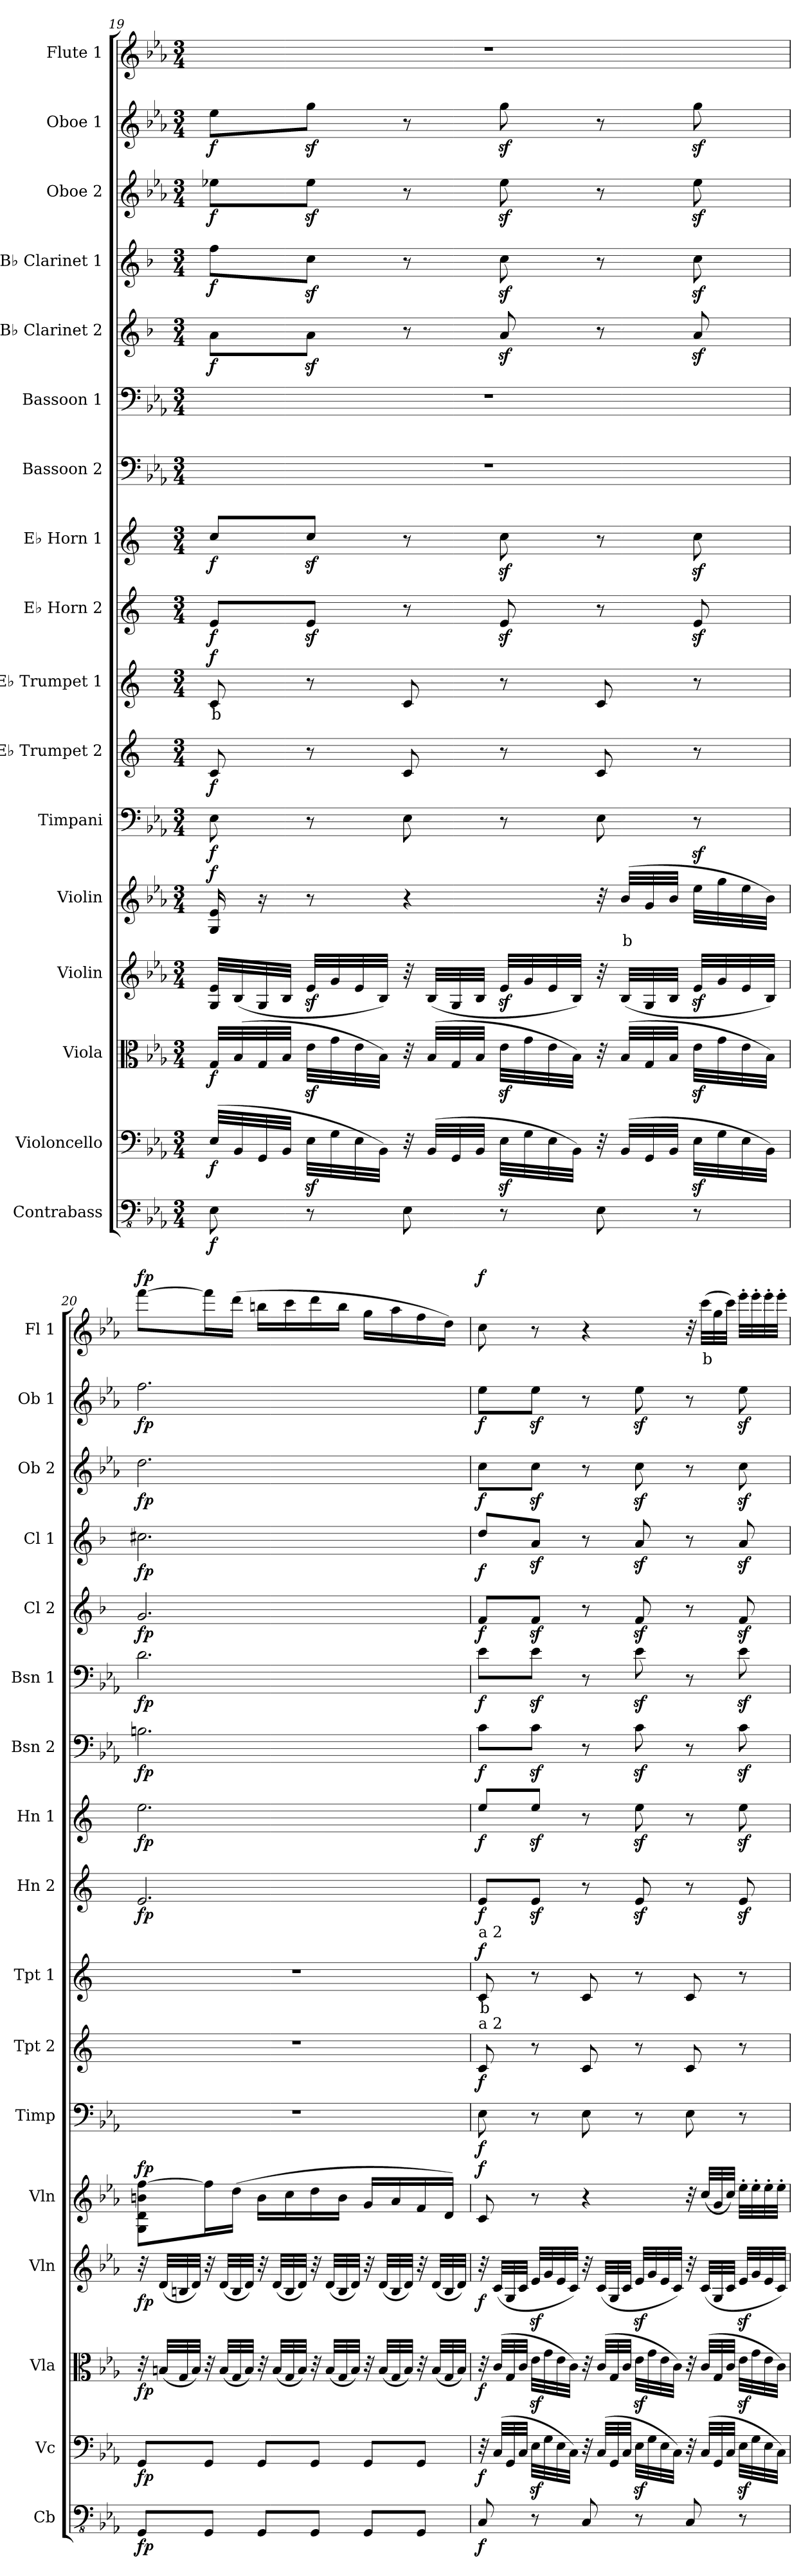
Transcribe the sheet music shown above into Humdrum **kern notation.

**kern	**dynam	**kern	**dynam	**kern	**dynam	**kern	**dynam	**kern	**text	**dynam	**kern	**dynam	**kern	**dynam	**kern	**text	**dynam	**kern	**dynam	**kern	**dynam	**kern	**dynam	**kern	**dynam	**kern	**dynam	**kern	**dynam	**kern	**dynam	**kern	**dynam	**kern	**text	**dynam
*part17	*part17	*part16	*part16	*part15	*part15	*part14	*part14	*part13	*part13	*part13	*part12	*part12	*part11	*part11	*part10	*part10	*part10	*part9	*part9	*part8	*part8	*part7	*part7	*part6	*part6	*part5	*part5	*part4	*part4	*part3	*part3	*part2	*part2	*part1	*part1	*part1
*staff17	*staff17	*staff16	*staff16	*staff15	*staff15	*staff14	*staff14	*staff13	*staff13	*staff13	*staff12	*staff12	*staff11	*staff11	*staff10	*staff10	*staff10	*staff9	*staff9	*staff8	*staff8	*staff7	*staff7	*staff6	*staff6	*staff5	*staff5	*staff4	*staff4	*staff3	*staff3	*staff2	*staff2	*staff1	*staff1	*staff1
*I"Contrabass	*	*I"Violoncello	*	*I"Viola	*	*I"Violin	*	*I"Violin	*	*	*I"Timpani	*	*I"E♭ Trumpet 2	*	*I"E♭ Trumpet 1	*	*	*I"E♭ Horn 2	*	*I"E♭ Horn 1	*	*I"Bassoon 2	*	*I"Bassoon 1	*	*I"B♭ Clarinet 2	*	*I"B♭ Clarinet 1	*	*I"Oboe 2	*	*I"Oboe 1	*	*I"Flute 1	*	*
*I'Cb	*	*I'Vc	*	*I'Vla	*	*I'Vln	*	*I'Vln	*	*	*I'Timp	*	*I'Tpt 2	*	*I'Tpt 1	*	*	*I'Hn 2	*	*I'Hn 1	*	*I'Bsn 2	*	*I'Bsn 1	*	*I'Cl 2	*	*I'Cl 1	*	*I'Ob 2	*	*I'Ob 1	*	*I'Fl 1	*	*
!!LO:PB:g=z
*clefFv4	*	*clefF4	*	*clefC3	*	*clefG2	*	*clefG2	*	*	*clefF4	*	*clefG2	*	*clefG2	*	*	*clefG2	*	*clefG2	*	*clefF4	*	*clefF4	*	*clefG2	*	*clefG2	*	*clefG2	*	*clefG2	*	*clefG2	*	*
*	*	*	*	*	*	*	*	*	*	*	*	*	*ITrd-2c-3	*	*ITrd-2c-3	*	*	*ITrd5c9	*	*ITrd5c9	*	*	*	*	*	*ITrd1c2	*	*ITrd1c2	*	*	*	*	*	*	*	*
*k[b-e-a-]	*	*k[b-e-a-]	*	*k[b-e-a-]	*	*k[b-e-a-]	*	*k[b-e-a-]	*	*	*k[b-e-a-]	*	*k[b-e-a-]	*	*k[b-e-a-]	*	*	*k[b-e-a-]	*	*k[b-e-a-]	*	*k[b-e-a-]	*	*k[b-e-a-]	*	*k[b-e-a-]	*	*k[b-e-a-]	*	*k[b-e-a-]	*	*k[b-e-a-]	*	*k[b-e-a-]	*	*
*M3/4	*	*M3/4	*	*M3/4	*	*M3/4	*	*M3/4	*	*	*M3/4	*	*M3/4	*	*M3/4	*	*	*M3/4	*	*M3/4	*	*M3/4	*	*M3/4	*	*M3/4	*	*M3/4	*	*M3/4	*	*M3/4	*	*M3/4	*	*
=19	=19	=19	=19	=19	=19	=19	=19	=19	=19	=19	=19	=19	=19	=19	=19	=19	=19	=19	=19	=19	=19	=19	=19	=19	=19	=19	=19	=19	=19	=19	=19	=19	=19	=19	=19	=19
!	!LO:DY:b	!	!LO:DY:b	!	!LO:DY:b	!	!	!	!	!LO:DY:b	!	!LO:DY:b	!	!LO:DY:b	!	!LO:LY:b:color=#FF0000	!LO:DY:b	!	!LO:DY:b	!	!LO:DY:b	!	!	!	!	!	!LO:DY:b	!	!LO:DY:b	!	!LO:DY:b	!	!LO:DY:b	!	!	!
8EE-\	f	(>32E-/LLL	f	32G/LLL	f	32G/ 32e-/LLL	.	16G/ 16e-/	.	f	8E-\	f	8e-/	f	8e-/	b	f	8G/L	f	8e-/L	f	2.r	.	2.r	.	8g\L	f	8ee-\L	f	8ee-X\L	f	8ee-\L	f	2.r	.	.
.	.	32BB-/	.	(>32B-/	.	(<32B-/	.	.	.	.	.	.	.	.	.	.	.	.	.	.	.	.	.	.	.	.	.	.	.	.	.	.	.	.	.	.
.	.	32GG/	.	32G/	.	32G/	.	16r	.	.	.	.	.	.	.	.	.	.	.	.	.	.	.	.	.	.	.	.	.	.	.	.	.	.	.	.
.	.	32BB-/JJJ	.	32B-/JJJ	.	32B-/JJJ	.	.	.	.	.	.	.	.	.	.	.	.	.	.	.	.	.	.	.	.	.	.	.	.	.	.	.	.	.	.
8r	.	32E-z<\LLL	.	32e-z<\LLL	.	32e-z</LLL	.	8r	.	.	8r	.	8r	.	8r	.	.	8Gz</J	.	8e-z</J	.	.	.	.	.	8gz<\J	.	8b-z<\J	.	8ee-z<\J	.	8ggz<\J	.	.	.	.
.	.	32G\	.	32g\	.	32g/	.	.	.	.	.	.	.	.	.	.	.	.	.	.	.	.	.	.	.	.	.	.	.	.	.	.	.	.	.	.
.	.	32E-\	.	32e-\	.	32e-/	.	.	.	.	.	.	.	.	.	.	.	.	.	.	.	.	.	.	.	.	.	.	.	.	.	.	.	.	.	.
.	.	32BB-\JJJ)	.	32B-\JJJ)	.	32B-/JJJ)	.	.	.	.	.	.	.	.	.	.	.	.	.	.	.	.	.	.	.	.	.	.	.	.	.	.	.	.	.	.
8EE-\	.	32r	.	32r	.	32r	.	4r	.	.	8E-\	.	8e-/	.	8e-/	.	.	8r	.	8r	.	.	.	.	.	8r	.	8r	.	8r	.	8r	.	.	.	.
.	.	(>32BB-/LLL	.	(>32B-/LLL	.	(<32B-/LLL	.	.	.	.	.	.	.	.	.	.	.	.	.	.	.	.	.	.	.	.	.	.	.	.	.	.	.	.	.	.
.	.	32GG/	.	32G/	.	32G/	.	.	.	.	.	.	.	.	.	.	.	.	.	.	.	.	.	.	.	.	.	.	.	.	.	.	.	.	.	.
.	.	32BB-/JJJ	.	32B-/JJJ	.	32B-/JJJ	.	.	.	.	.	.	.	.	.	.	.	.	.	.	.	.	.	.	.	.	.	.	.	.	.	.	.	.	.	.
8r	.	32E-z<\LLL	.	32e-z<\LLL	.	32e-z</LLL	.	.	.	.	8r	.	8r	.	8r	.	.	8Gz</	.	8e-z<\	.	.	.	.	.	8gz</	.	8b-z<\	.	8ee-z<\	.	8ggz<\	.	.	.	.
.	.	32G\	.	32g\	.	32g/	.	.	.	.	.	.	.	.	.	.	.	.	.	.	.	.	.	.	.	.	.	.	.	.	.	.	.	.	.	.
.	.	32E-\	.	32e-\	.	32e-/	.	.	.	.	.	.	.	.	.	.	.	.	.	.	.	.	.	.	.	.	.	.	.	.	.	.	.	.	.	.
.	.	32BB-\JJJ)	.	32B-\JJJ)	.	32B-/JJJ)	.	.	.	.	.	.	.	.	.	.	.	.	.	.	.	.	.	.	.	.	.	.	.	.	.	.	.	.	.	.
8EE-\	.	32r	.	32r	.	32r	.	32r	.	.	8E-\	.	8e-/	.	8e-/	.	.	8r	.	8r	.	.	.	.	.	8r	.	8r	.	8r	.	8r	.	.	.	.
!	!	!	!	!	!	!	!	!	!LO:LY:b:color=#FF0000	!	!	!	!	!	!	!	!	!	!	!	!	!	!	!	!	!	!	!	!	!	!	!	!	!	!	!
.	.	(>32BB-/LLL	.	(>32B-/LLL	.	(<32B-/LLL	.	(>32b-/LLL	b	.	.	.	.	.	.	.	.	.	.	.	.	.	.	.	.	.	.	.	.	.	.	.	.	.	.	.
.	.	32GG/	.	32G/	.	32G/	.	32g/	.	.	.	.	.	.	.	.	.	.	.	.	.	.	.	.	.	.	.	.	.	.	.	.	.	.	.	.
.	.	32BB-/JJJ	.	32B-/JJJ	.	32B-/JJJ	.	32b-/JJJ	.	.	.	.	.	.	.	.	.	.	.	.	.	.	.	.	.	.	.	.	.	.	.	.	.	.	.	.
8r	.	32E-z<\LLL	.	32e-z<\LLL	.	32e-z</LLL	.	32ee-z<\LLL	.	.	8r	.	8r	.	8r	.	.	8Gz</	.	8e-z<\	.	.	.	.	.	8gz</	.	8b-z<\	.	8ee-z<\	.	8ggz<\	.	.	.	.
.	.	32G\	.	32g\	.	32g/	.	32gg\	.	.	.	.	.	.	.	.	.	.	.	.	.	.	.	.	.	.	.	.	.	.	.	.	.	.	.	.
.	.	32E-\	.	32e-\	.	32e-/	.	32ee-\	.	.	.	.	.	.	.	.	.	.	.	.	.	.	.	.	.	.	.	.	.	.	.	.	.	.	.	.
.	.	32BB-\JJJ)	.	32B-\JJJ)	.	32B-/JJJ)	.	32b-\JJJ)	.	.	.	.	.	.	.	.	.	.	.	.	.	.	.	.	.	.	.	.	.	.	.	.	.	.	.	.
=20	=20	=20	=20	=20	=20	=20	=20	=20	=20	=20	=20	=20	=20	=20	=20	=20	=20	=20	=20	=20	=20	=20	=20	=20	=20	=20	=20	=20	=20	=20	=20	=20	=20	=20	=20	=20
!	!LO:DY:b	!	!LO:DY:b	!	!LO:DY:b	!	!LO:DY:b	!	!	!LO:DY:b	!	!	!	!	!	!	!	!	!LO:DY:b	!	!LO:DY:b	!	!LO:DY:b	!	!LO:DY:b	!	!LO:DY:b	!	!LO:DY:b	!	!LO:DY:b	!	!LO:DY:b	!	!	!LO:DY:b
8GGG/L	fp	8GG/L	fp	32r	fp	32r	fp	8G\ 8d\ 8bn\ [8ff\L	.	fp	2.r	.	2.r	.	2.r	.	.	2.G/	fp	2.g\	fp	2.Bn\	fp	2.d\	fp	2.f/	fp	2.bn\	fp	2.dd\	fp	2.ff\	fp	[8fff\L	.	fp
.	.	.	.	(<32Bn/LLL	.	(<32d/LLL	.	.	.	.	.	.	.	.	.	.	.	.	.	.	.	.	.	.	.	.	.	.	.	.	.	.	.	.	.	.
.	.	.	.	32G/	.	32Bn/	.	.	.	.	.	.	.	.	.	.	.	.	.	.	.	.	.	.	.	.	.	.	.	.	.	.	.	.	.	.
.	.	.	.	32B/JJJ)	.	32d/JJJ)	.	.	.	.	.	.	.	.	.	.	.	.	.	.	.	.	.	.	.	.	.	.	.	.	.	.	.	.	.	.
8GGG/J	.	8GG/J	.	32r	.	32r	.	16ff\L]	.	.	.	.	.	.	.	.	.	.	.	.	.	.	.	.	.	.	.	.	.	.	.	.	.	16fff\L]	.	.
.	.	.	.	(<32B/LLL	.	(<32d/LLL	.	.	.	.	.	.	.	.	.	.	.	.	.	.	.	.	.	.	.	.	.	.	.	.	.	.	.	.	.	.
.	.	.	.	32G/	.	32B/	.	(>16dd\JJ	.	.	.	.	.	.	.	.	.	.	.	.	.	.	.	.	.	.	.	.	.	.	.	.	.	(>16ddd\JJ	.	.
.	.	.	.	32B/JJJ)	.	32d/JJJ)	.	.	.	.	.	.	.	.	.	.	.	.	.	.	.	.	.	.	.	.	.	.	.	.	.	.	.	.	.	.
8GGG/L	.	8GG/L	.	32r	.	32r	.	16b\LL	.	.	.	.	.	.	.	.	.	.	.	.	.	.	.	.	.	.	.	.	.	.	.	.	.	16bbn\LL	.	.
.	.	.	.	(<32B/LLL	.	(<32d/LLL	.	.	.	.	.	.	.	.	.	.	.	.	.	.	.	.	.	.	.	.	.	.	.	.	.	.	.	.	.	.
.	.	.	.	32G/	.	32B/	.	16cc\	.	.	.	.	.	.	.	.	.	.	.	.	.	.	.	.	.	.	.	.	.	.	.	.	.	16ccc\	.	.
.	.	.	.	32B/JJJ)	.	32d/JJJ)	.	.	.	.	.	.	.	.	.	.	.	.	.	.	.	.	.	.	.	.	.	.	.	.	.	.	.	.	.	.
8GGG/J	.	8GG/J	.	32r	.	32r	.	16dd\	.	.	.	.	.	.	.	.	.	.	.	.	.	.	.	.	.	.	.	.	.	.	.	.	.	16ddd\	.	.
.	.	.	.	(<32B/LLL	.	(<32d/LLL	.	.	.	.	.	.	.	.	.	.	.	.	.	.	.	.	.	.	.	.	.	.	.	.	.	.	.	.	.	.
.	.	.	.	32G/	.	32B/	.	16b\JJ	.	.	.	.	.	.	.	.	.	.	.	.	.	.	.	.	.	.	.	.	.	.	.	.	.	16bb\JJ	.	.
.	.	.	.	32B/JJJ)	.	32d/JJJ)	.	.	.	.	.	.	.	.	.	.	.	.	.	.	.	.	.	.	.	.	.	.	.	.	.	.	.	.	.	.
8GGG/L	.	8GG/L	.	32r	.	32r	.	16g/LL	.	.	.	.	.	.	.	.	.	.	.	.	.	.	.	.	.	.	.	.	.	.	.	.	.	16gg\LL	.	.
.	.	.	.	(<32B/LLL	.	(<32d/LLL	.	.	.	.	.	.	.	.	.	.	.	.	.	.	.	.	.	.	.	.	.	.	.	.	.	.	.	.	.	.
.	.	.	.	32G/	.	32B/	.	16a-/	.	.	.	.	.	.	.	.	.	.	.	.	.	.	.	.	.	.	.	.	.	.	.	.	.	16aa-\	.	.
.	.	.	.	32B/JJJ)	.	32d/JJJ)	.	.	.	.	.	.	.	.	.	.	.	.	.	.	.	.	.	.	.	.	.	.	.	.	.	.	.	.	.	.
8GGG/J	.	8GG/J	.	32r	.	32r	.	16f/	.	.	.	.	.	.	.	.	.	.	.	.	.	.	.	.	.	.	.	.	.	.	.	.	.	16ff\	.	.
.	.	.	.	(<32B/LLL	.	(<32d/LLL	.	.	.	.	.	.	.	.	.	.	.	.	.	.	.	.	.	.	.	.	.	.	.	.	.	.	.	.	.	.
.	.	.	.	32G/	.	32B/	.	16d/JJ)	.	.	.	.	.	.	.	.	.	.	.	.	.	.	.	.	.	.	.	.	.	.	.	.	.	16dd\JJ)	.	.
.	.	.	.	32B/JJJ)	.	32d/JJJ)	.	.	.	.	.	.	.	.	.	.	.	.	.	.	.	.	.	.	.	.	.	.	.	.	.	.	.	.	.	.
!!LO:PB:g=z
=21	=21	=21	=21	=21	=21	=21	=21	=21	=21	=21	=21	=21	=21	=21	=21	=21	=21	=21	=21	=21	=21	=21	=21	=21	=21	=21	=21	=21	=21	=21	=21	=21	=21	=21	=21	=21
!	!	!	!	!	!	!	!	!	!	!	!	!	!	!	!LO:TX:a:t=a 2	!	!	!	!	!	!	!	!	!	!	!	!	!	!	!	!	!	!	!	!	!
!	!	!	!	!	!	!	!	!	!	!	!	!	!LO:TX:a:t=a 2	!	!	!	!	!	!	!	!	!	!	!	!	!	!	!	!	!	!	!	!	!	!	!
!	!LO:DY:b	!	!LO:DY:b	!	!LO:DY:b	!	!LO:DY:b	!	!	!LO:DY:b	!	!LO:DY:b	!	!LO:DY:b	!	!LO:LY:b:color=#FF0000	!LO:DY:b	!	!LO:DY:b	!	!LO:DY:b	!	!LO:DY:b	!	!LO:DY:b	!	!LO:DY:b	!	!LO:DY:b	!	!LO:DY:b	!	!LO:DY:b	!	!	!LO:DY:b
8CC/	f	32r	f	32r	f	32r	f	8c/	.	f	8E-\	f	8e-/	f	8e-/	b	f	8G/L	f	8g/L	f	8c\L	f	8e-\L	f	8e-/L	f	8cc/L	f	8cc\L	f	8ee-\L	f	8cc\	.	f
.	.	(>32C/LLL	.	(>32c/LLL	.	(<32c/LLL	.	.	.	.	.	.	.	.	.	.	.	.	.	.	.	.	.	.	.	.	.	.	.	.	.	.	.	.	.	.
.	.	32GG/	.	32G/	.	32G/	.	.	.	.	.	.	.	.	.	.	.	.	.	.	.	.	.	.	.	.	.	.	.	.	.	.	.	.	.	.
.	.	32C/JJJ	.	32c/JJJ	.	32c/JJJ	.	.	.	.	.	.	.	.	.	.	.	.	.	.	.	.	.	.	.	.	.	.	.	.	.	.	.	.	.	.
8r	.	32E-z<\LLL	.	32e-z<\LLL	.	32e-z</LLL	.	8r	.	.	8r	.	8r	.	8r	.	.	8Gz</J	.	8gz</J	.	8cz<\J	.	8e-z<\J	.	8e-z</J	.	8gz</J	.	8ccz<\J	.	8ee-z<\J	.	8r	.	.
.	.	32G\	.	32g\	.	32g/	.	.	.	.	.	.	.	.	.	.	.	.	.	.	.	.	.	.	.	.	.	.	.	.	.	.	.	.	.	.
.	.	32E-\	.	32e-\	.	32e-/	.	.	.	.	.	.	.	.	.	.	.	.	.	.	.	.	.	.	.	.	.	.	.	.	.	.	.	.	.	.
.	.	32C\JJJ)	.	32c\JJJ)	.	32c/JJJ)	.	.	.	.	.	.	.	.	.	.	.	.	.	.	.	.	.	.	.	.	.	.	.	.	.	.	.	.	.	.
8CC/	.	32r	.	32r	.	32r	.	4r	.	.	8E-\	.	8e-/	.	8e-/	.	.	8r	.	8r	.	8r	.	8r	.	8r	.	8r	.	8r	.	8r	.	4r	.	.
.	.	(>32C/LLL	.	(>32c/LLL	.	(<32c/LLL	.	.	.	.	.	.	.	.	.	.	.	.	.	.	.	.	.	.	.	.	.	.	.	.	.	.	.	.	.	.
.	.	32GG/	.	32G/	.	32G/	.	.	.	.	.	.	.	.	.	.	.	.	.	.	.	.	.	.	.	.	.	.	.	.	.	.	.	.	.	.
.	.	32C/JJJ	.	32c/JJJ	.	32c/JJJ	.	.	.	.	.	.	.	.	.	.	.	.	.	.	.	.	.	.	.	.	.	.	.	.	.	.	.	.	.	.
8r	.	32E-z<\LLL	.	32e-z<\LLL	.	32e-z</LLL	.	.	.	.	8r	.	8r	.	8r	.	.	8Gz</	.	8gz<\	.	8cz<\	.	8e-z<\	.	8e-z</	.	8gz</	.	8ccz<\	.	8ee-z<\	.	.	.	.
.	.	32G\	.	32g\	.	32g/	.	.	.	.	.	.	.	.	.	.	.	.	.	.	.	.	.	.	.	.	.	.	.	.	.	.	.	.	.	.
.	.	32E-\	.	32e-\	.	32e-/	.	.	.	.	.	.	.	.	.	.	.	.	.	.	.	.	.	.	.	.	.	.	.	.	.	.	.	.	.	.
.	.	32C\JJJ)	.	32c\JJJ)	.	32c/JJJ)	.	.	.	.	.	.	.	.	.	.	.	.	.	.	.	.	.	.	.	.	.	.	.	.	.	.	.	.	.	.
8CC/	.	32r	.	32r	.	32r	.	32r	.	.	8E-\	.	8e-/	.	8e-/	.	.	8r	.	8r	.	8r	.	8r	.	8r	.	8r	.	8r	.	8r	.	32r	.	.
!	!	!	!	!	!	!	!	!	!	!	!	!	!	!	!	!	!	!	!	!	!	!	!	!	!	!	!	!	!	!	!	!	!	!	!LO:LY:b:color=#FF0000	!
.	.	(>32C/LLL	.	(>32c/LLL	.	(<32c/LLL	.	(<32cc/LLL	.	.	.	.	.	.	.	.	.	.	.	.	.	.	.	.	.	.	.	.	.	.	.	.	.	(>32ccc\LLL	b	.
.	.	32GG/	.	32G/	.	32G/	.	32g/	.	.	.	.	.	.	.	.	.	.	.	.	.	.	.	.	.	.	.	.	.	.	.	.	.	32gg\	.	.
.	.	32C/JJJ	.	32c/JJJ	.	32c/JJJ	.	32cc/JJJ)	.	.	.	.	.	.	.	.	.	.	.	.	.	.	.	.	.	.	.	.	.	.	.	.	.	32ccc\JJJ)	.	.
8r	.	32E-z<\LLL	.	32e-z<\LLL	.	32e-z</LLL	.	32ee-'\LLL	.	.	8r	.	8r	.	8r	.	.	8Gz</	.	8gz<\	.	8cz<\	.	8e-z<\	.	8e-z</	.	8gz</	.	8ccz<\	.	8ee-z<\	.	32eee-'\LLL	.	.
.	.	32G\	.	32g\	.	32g/	.	32ee-'\	.	.	.	.	.	.	.	.	.	.	.	.	.	.	.	.	.	.	.	.	.	.	.	.	.	32eee-'\	.	.
.	.	32E-\	.	32e-\	.	32e-/	.	32ee-'\	.	.	.	.	.	.	.	.	.	.	.	.	.	.	.	.	.	.	.	.	.	.	.	.	.	32eee-'\	.	.
.	.	32C\JJJ)	.	32c\JJJ)	.	32c/JJJ)	.	32ee-'\JJJ	.	.	.	.	.	.	.	.	.	.	.	.	.	.	.	.	.	.	.	.	.	.	.	.	.	32eee-'\JJJ	.	.
=	=	=	=	=	=	=	=	=	=	=	=	=	=	=	=	=	=	=	=	=	=	=	=	=	=	=	=	=	=	=	=	=	=	=	=	=
*-	*-	*-	*-	*-	*-	*-	*-	*-	*-	*-	*-	*-	*-	*-	*-	*-	*-	*-	*-	*-	*-	*-	*-	*-	*-	*-	*-	*-	*-	*-	*-	*-	*-	*-	*-	*-
